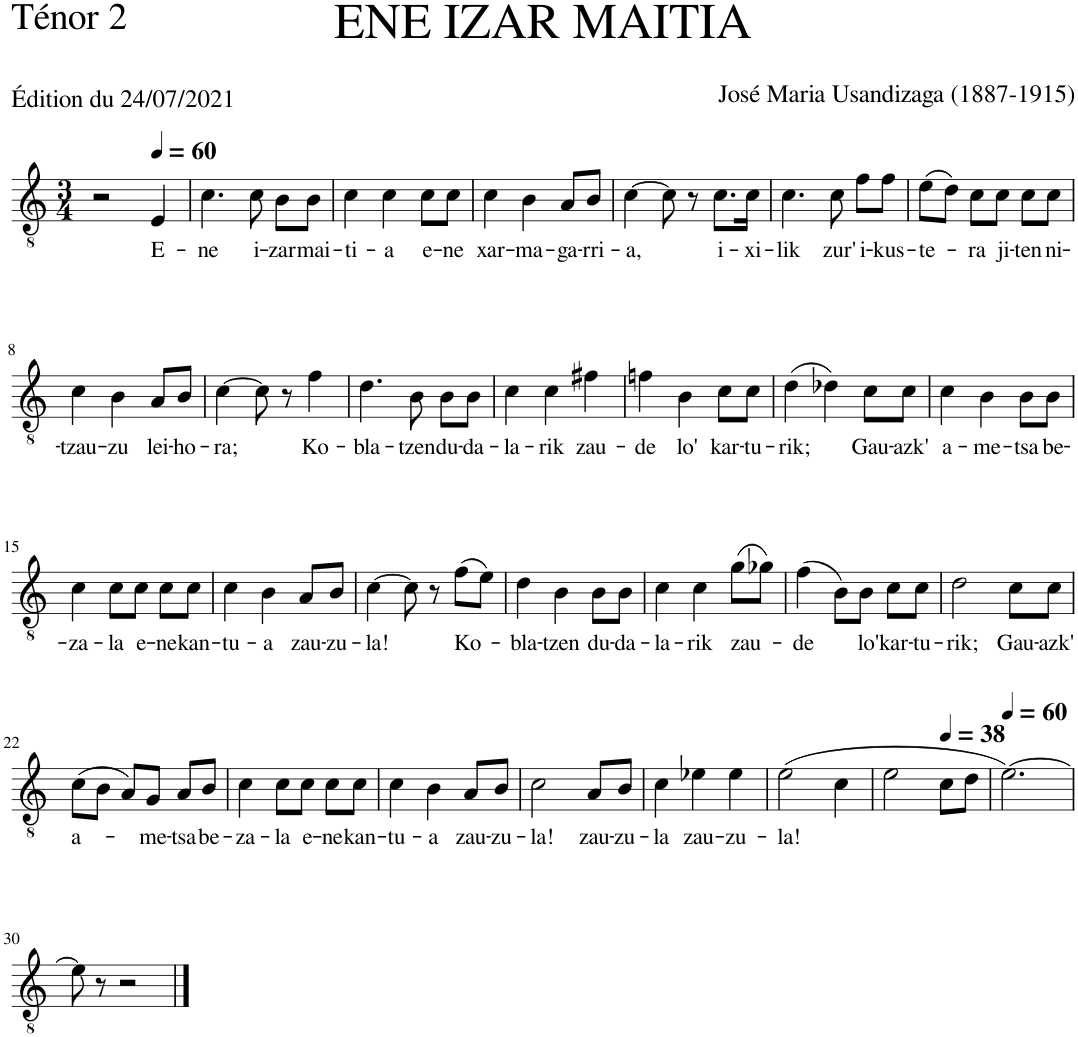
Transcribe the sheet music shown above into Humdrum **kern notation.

**kern	**text
*part1	*part1
*staff1	*staff1
*I"Ténor 2	*
*I'T.2	*
*clefGv2	*
*k[]	*
*M3/4	*
=1	=1
2r	.
*MM60	*
!	!LO:LY:b
4E/	E-
=2	=2
!	!LO:LY:b
4.c\	-ne
!	!LO:LY:b
8c\	i-
!	!LO:LY:b
8B\L	-zar
!	!LO:LY:b
8B\J	mai-
=3	=3
!	!LO:LY:b
4c\	-ti-
!	!LO:LY:b
4c\	-a
!	!LO:LY:b
8c\L	e-
!	!LO:LY:b
8c\J	-ne
=4	=4
!	!LO:LY:b
4c\	xar-
!	!LO:LY:b
4B\	-ma-
!	!LO:LY:b
8A/L	-ga-
!	!LO:LY:b
8B/J	-rri-
=5	=5
!	!LO:LY:b
[4c\	-a,
8c\]	.
8r	.
!	!LO:LY:b
8.c\L	i-
!	!LO:LY:b
16c\Jk	-xi-
=6	=6
!	!LO:LY:b
4.c\	-lik
!	!LO:LY:b
8c\	zur'
!	!LO:LY:b
8f\L	i-
!	!LO:LY:b
8f\J	-kus-
=7	=7
!	!LO:LY:b
(8e\L	-te-
8d\J)	.
!	!LO:LY:b
8c\L	-ra
!	!LO:LY:b
8c\J	ji-
!	!LO:LY:b
8c\L	-ten
!	!LO:LY:b
8c\J	ni-
!!LO:LB:g=z
=8	=8
!	!LO:LY:b
4c\	-tzau-
!	!LO:LY:b
4B\	-zu
!	!LO:LY:b
8A/L	lei-
!	!LO:LY:b
8B/J	-ho-
=9	=9
!	!LO:LY:b
[4c\	-ra;
8c\]	.
8r	.
!	!LO:LY:b
4f\	Ko-
=10	=10
!	!LO:LY:b
4.d\	-bla-
!	!LO:LY:b
8B\	-tzen
!	!LO:LY:b
8B\L	du-
!	!LO:LY:b
8B\J	-da-
=11	=11
!	!LO:LY:b
4c\	-la-
!	!LO:LY:b
4c\	-rik
!	!LO:LY:b
4f#X\	zau-
=12	=12
!	!LO:LY:b
4fn\	-de
!	!LO:LY:b
4B\	lo'
!	!LO:LY:b
8c\L	kar-
!	!LO:LY:b
8c\J	-tu-
=13	=13
!	!LO:LY:b
(4d\	-rik;
4d-X\)	.
!	!LO:LY:b
8c\L	Gau-
!	!LO:LY:b
8c\J	-azk'
=14	=14
!	!LO:LY:b
4c\	a-
!	!LO:LY:b
4B\	-me-
!	!LO:LY:b
8B\L	-tsa
!	!LO:LY:b
8B\J	be-
!!LO:LB:g=z
=15	=15
!	!LO:LY:b
4c\	-za-
!	!LO:LY:b
8c\L	-la
!	!LO:LY:b
8c\J	e-
!	!LO:LY:b
8c\L	-ne
!	!LO:LY:b
8c\J	kan-
=16	=16
!	!LO:LY:b
4c\	-tu-
!	!LO:LY:b
4B\	-a
!	!LO:LY:b
8A/L	zau-
!	!LO:LY:b
8B/J	-zu-
=17	=17
!	!LO:LY:b
[4c\	-la!
8c\]	.
8r	.
!	!LO:LY:b
(8f\L	Ko-
8e\J)	.
=18	=18
!	!LO:LY:b
4d\	-bla-
!	!LO:LY:b
4B\	-tzen
!	!LO:LY:b
8B\L	du-
!	!LO:LY:b
8B\J	-da-
=19	=19
!	!LO:LY:b
4c\	-la-
!	!LO:LY:b
4c\	-rik
!	!LO:LY:b
(8g\L	zau-
8g-X\J)	.
=20	=20
!	!LO:LY:b
(4f\	-de
8B\L)	.
!	!LO:LY:b
8B\J	lo'
!	!LO:LY:b
8c\L	kar-
!	!LO:LY:b
8c\J	-tu-
=21	=21
!	!LO:LY:b
2d\	-rik;
!	!LO:LY:b
8c\L	Gau-
!	!LO:LY:b
8c\J	-azk'
!!LO:LB:g=z
=22	=22
!	!LO:LY:b
(8c\L	a-
8B\J	.
8A/L)	.
!	!LO:LY:b
8G/J	-me-
!	!LO:LY:b
8A/L	-tsa
!	!LO:LY:b
8B/J	be-
=23	=23
!	!LO:LY:b
4c\	-za-
!	!LO:LY:b
8c\L	-la
!	!LO:LY:b
8c\J	e-
!	!LO:LY:b
8c\L	-ne
!	!LO:LY:b
8c\J	kan-
=24	=24
!	!LO:LY:b
4c\	-tu-
!	!LO:LY:b
4B\	-a
!	!LO:LY:b
8A/L	zau-
!	!LO:LY:b
8B/J	-zu-
=25	=25
!	!LO:LY:b
2c\	-la!
!	!LO:LY:b
8A/L	zau-
!	!LO:LY:b
8B/J	-zu-
=26	=26
!	!LO:LY:b
4c\	-la
!	!LO:LY:b
4e-X\	zau-
!	!LO:LY:b
4e-\	-zu-
=27	=27
!	!LO:LY:b
(2e\	-la!
4c\	.
=28	=28
2e\	.
*MM38	*
8c\L	.
8d\J	.
=29	=29
*MM60	*
[2.e\)	.
!!LO:LB:g=z
=30	=30
8e\]	.
8r	.
2r	.
==	==
*-	*-
